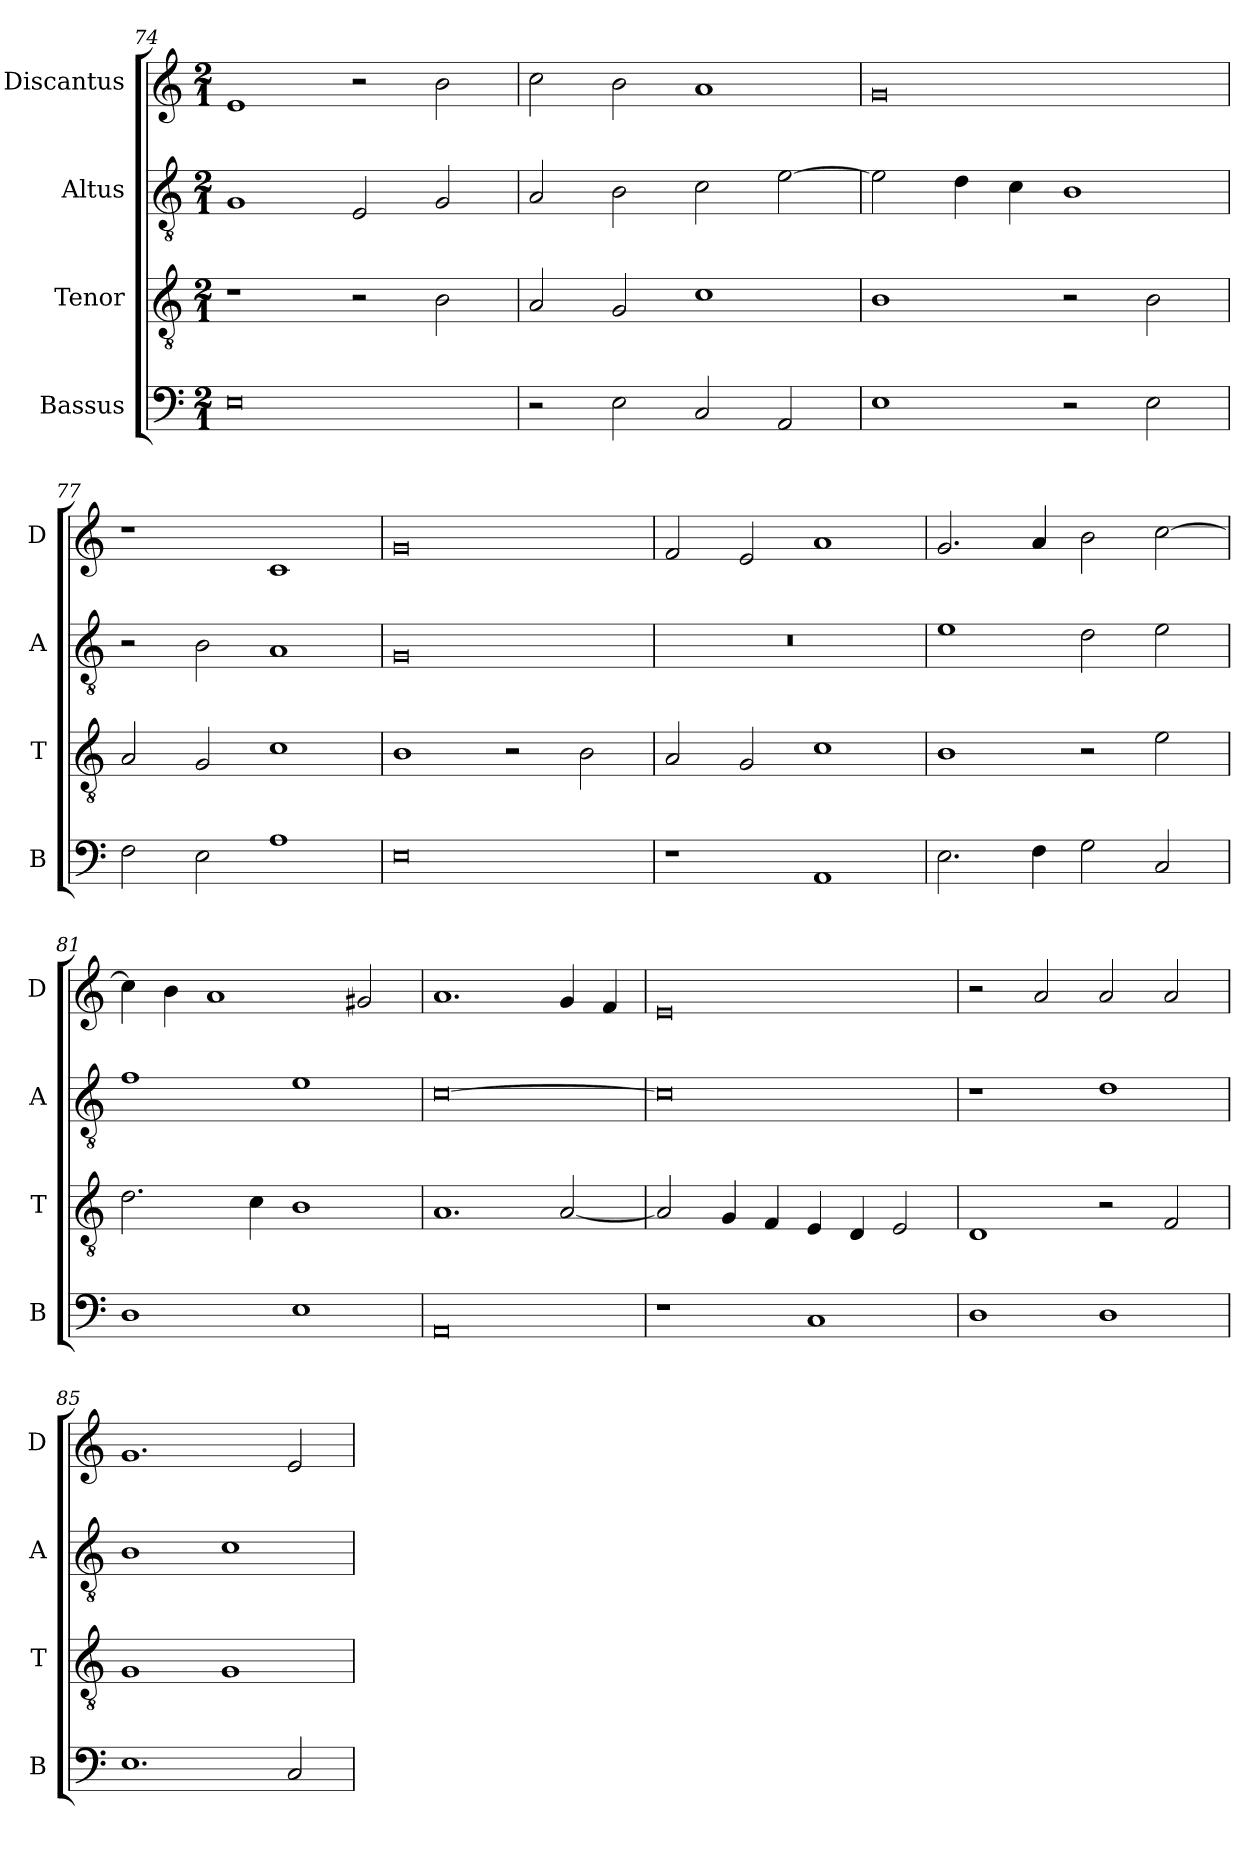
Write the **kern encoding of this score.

**kern	**kern	**kern	**kern
*part4	*part3	*part2	*part1
*staff4	*staff3	*staff2	*staff1
*I"Bassus	*I"Tenor	*I"Altus	*I"Discantus
*I'B	*I'T	*I'A	*I'D
*clefF4	*clefGv2	*clefGv2	*clefG2
*k[]	*k[]	*k[]	*k[]
*a:	*a:	*a:	*a:
*M2/1	*M2/1	*M2/1	*M2/1
=74	=74	=74	=74
0E	1r	1G	1e
.	2r	2E	2r
.	2B	2G	2b
=75	=75	=75	=75
2r	2A	2A	2cc
2E	2G	2B	2b
2C	1c	2c	1a
2AA	.	[2e	.
=76	=76	=76	=76
1E	1B	2e]	0g
.	.	4d	.
.	.	4c	.
2r	2r	1B	.
2E	2B	.	.
=77	=77	=77	=77
2F	2A	2r	1r
2E	2G	2B	.
1A	1c	1A	1c
=78	=78	=78	=78
0E	1B	0G	0g
.	2r	.	.
.	2B	.	.
=79	=79	=79	=79
1r	2A	0r	2f
.	2G	.	2e
1AA	1c	.	1a
=80	=80	=80	=80
2.E	1B	1e	2.g
4F	.	.	4a
2G	2r	2d	2b
2C	2e	2e	[2cc
=81	=81	=81	=81
1D	2.d	1f	4cc]
.	.	.	4b
.	.	.	1a
.	4c	.	.
1E	1B	1e	.
.	.	.	2g#X
=82	=82	=82	=82
0AA	1.A	[0c	1.a
.	[2A	.	4g
.	.	.	4f
=83	=83	=83	=83
1r	2A]	0c]	0e
.	4G	.	.
.	4F	.	.
1C	4E	.	.
.	4D	.	.
.	2E	.	.
=84	=84	=84	=84
1D	1D	1r	2r
.	.	.	2a
1D	2r	1d	2a
.	2F	.	2a
=85	=85	=85	=85
1.E	1G	1B	1.g
.	1G	1c	.
2C	.	.	2e
=	=	=	=
*-	*-	*-	*-
